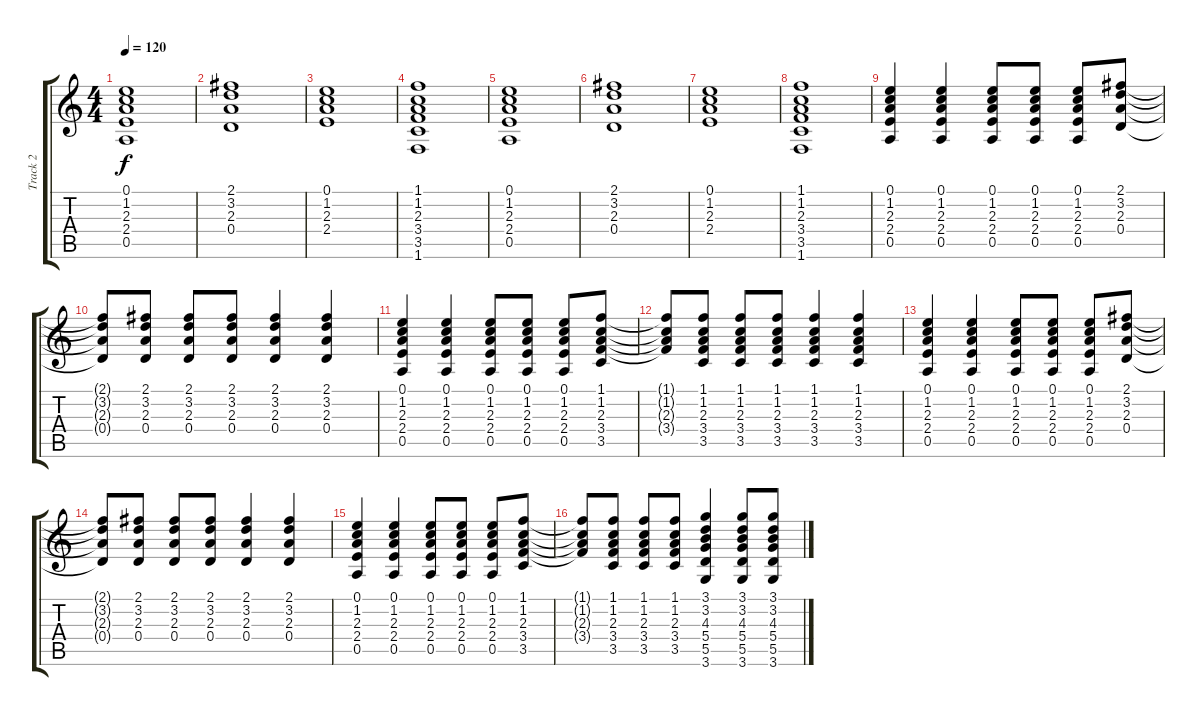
\track ("Track 2" "Track 2") {instrument acousticguitarsteel}
\staff {score tabs}
\tuning (E4 B3 G3 D3 A2 E2) {hide}
\ts (4 4)
\tempo 120
\clef g2
\ks c
(0.1 1.2 2.3 2.4 0.5).1{dy f} |
(2.1 3.2 2.3 0.4).1 |
(0.1 1.2 2.3 2.4).1 |
(1.1 1.2 2.3 3.4 3.5 1.6).1 |
(0.1 1.2 2.3 2.4 0.5).1 |
(2.1 3.2 2.3 0.4).1 |
(0.1 1.2 2.3 2.4).1 |
(1.1 1.2 2.3 3.4 3.5 1.6).1 |
(0.1 1.2 2.3 2.4 0.5).4 (0.1 1.2 2.3 2.4 0.5).4 (0.1 1.2 2.3 2.4 0.5).8 (0.1 1.2 2.3 2.4 0.5).8 (0.1 1.2 2.3 2.4 0.5).8 (2.1 3.2 2.3 0.4).8 |
(2.1{t} 3.2{t} 2.3{t} 0.4{t}).8 (2.1 3.2 2.3 0.4).8 (2.1 3.2 2.3 0.4).8 (2.1 3.2 2.3 0.4).8 (2.1 3.2 2.3 0.4).4 (2.1 3.2 2.3 0.4).4 |
(0.1 1.2 2.3 2.4 0.5).4 (0.1 1.2 2.3 2.4 0.5).4 (0.1 1.2 2.3 2.4 0.5).8 (0.1 1.2 2.3 2.4 0.5).8 (0.1 1.2 2.3 2.4 0.5).8 (1.1 1.2 2.3 3.4 3.5).8 |
(1.1{t} 1.2{t} 2.3{t} 3.4{t}).8 (1.1 1.2 2.3 3.4 3.5).8 (1.1 1.2 2.3 3.4 3.5).8 (1.1 1.2 2.3 3.4 3.5).8 (1.1 1.2 2.3 3.4 3.5).4 (1.1 1.2 2.3 3.4 3.5).4 |
(0.1 1.2 2.3 2.4 0.5).4 (0.1 1.2 2.3 2.4 0.5).4 (0.1 1.2 2.3 2.4 0.5).8 (0.1 1.2 2.3 2.4 0.5).8 (0.1 1.2 2.3 2.4 0.5).8 (2.1 3.2 2.3 0.4).8 |
(2.1{t} 3.2{t} 2.3{t} 0.4{t}).8 (2.1 3.2 2.3 0.4).8 (2.1 3.2 2.3 0.4).8 (2.1 3.2 2.3 0.4).8 (2.1 3.2 2.3 0.4).4 (2.1 3.2 2.3 0.4).4 |
(0.1 1.2 2.3 2.4 0.5).4 (0.1 1.2 2.3 2.4 0.5).4 (0.1 1.2 2.3 2.4 0.5).8 (0.1 1.2 2.3 2.4 0.5).8 (0.1 1.2 2.3 2.4 0.5).8 (1.1 1.2 2.3 3.4 3.5).8 |
(1.1{t} 1.2{t} 2.3{t} 3.4{t}).8 (1.1 1.2 2.3 3.4 3.5).8 (1.1 1.2 2.3 3.4 3.5).8 (1.1 1.2 2.3 3.4 3.5).8 (3.1 3.2 4.3 5.4 5.5 3.6).4 (3.1 3.2 4.3 5.4 5.5 3.6).8 (3.1 3.2 4.3 5.4 5.5 3.6).8
